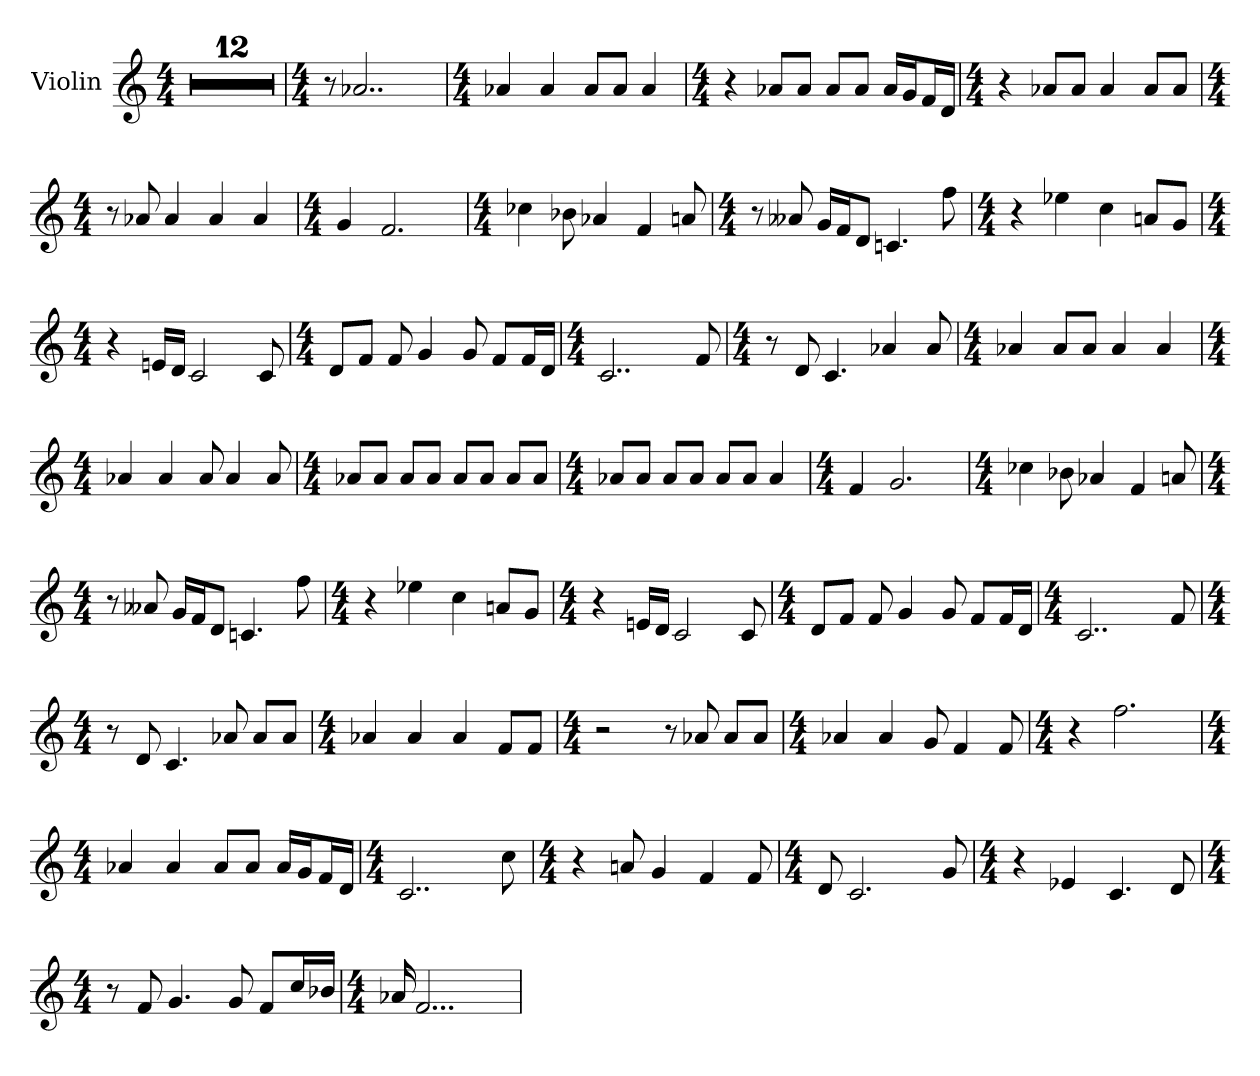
**kern
*part1
*staff1
*I"Violin
*I'Vln
*M4/4
=
1r
=
*M4/4
1r
=
*M4/4
1r
=
*M4/4
1r
=
*M4/4
1r
=
*M4/4
1r
=
*M4/4
1r
=
*M4/4
1r
=
*M4/4
1r
=
*M4/4
1r
=
*M4/4
1r
=
*M4/4
1r
=
*M4/4
8r
2..a-X
=
*M4/4
4a-X
4a-
8a-L
8a-J
4a-
=
*M4/4
4r
8a-XL
8a-J
8a-L
8a-J
16a-LL
16gJ
16fL
16dJJ
=
*M4/4
4r
8a-XL
8a-J
4a-
8a-L
8a-J
=
*M4/4
8r
8a-X
4a-
4a-
4a-
=
*M4/4
4g
2.f
=
*M4/4
4cc-X
8b-X
4a-X
4f
8an
=
*M4/4
8r
8a--X
16gLL
16fJ
8dJ
4.cn
8ff
=
*M4/4
4r
4ee-X
4cc
8anL
8gJ
=
*M4/4
4r
16enLL
16dJJ
2c
8c
=
*M4/4
8dL
8fJ
8f
4g
8g
8fL
16fL
16dJJ
=
*M4/4
2..c
8f
=
*M4/4
8r
8d
4.c
4a-X
8a-
=
*M4/4
4a-X
8a-L
8a-J
4a-
4a-
=
*M4/4
4a-X
4a-
8a-
4a-
8a-
=
*M4/4
8a-XL
8a-J
8a-L
8a-J
8a-L
8a-J
8a-L
8a-J
=
*M4/4
8a-XL
8a-J
8a-L
8a-J
8a-L
8a-J
4a-
=
*M4/4
4f
2.g
=
*M4/4
4cc-X
8b-X
4a-X
4f
8an
=
*M4/4
8r
8a--X
16gLL
16fJ
8dJ
4.cn
8ff
=
*M4/4
4r
4ee-X
4cc
8anL
8gJ
=
*M4/4
4r
16enLL
16dJJ
2c
8c
=
*M4/4
8dL
8fJ
8f
4g
8g
8fL
16fL
16dJJ
=
*M4/4
2..c
8f
=
*M4/4
8r
8d
4.c
8a-X
8a-L
8a-J
=
*M4/4
4a-X
4a-
4a-
8fL
8fJ
=
*M4/4
2r
8r
8a-X
8a-L
8a-J
=
*M4/4
4a-X
4a-
8g
4f
8f
=
*M4/4
4r
2.ff
=
*M4/4
4a-X
4a-
8a-L
8a-J
16a-LL
16gJ
16fL
16dJJ
=
*M4/4
2..c
8cc
=
*M4/4
4r
8an
4g
4f
8f
=
*M4/4
8d
2.c
8g
=
*M4/4
4r
4e-X
4.c
8d
=
*M4/4
8r
8f
4.g
8g
8fL
16ccL
16b-XJJ
=
*M4/4
16a-X
2...f
=
*-
